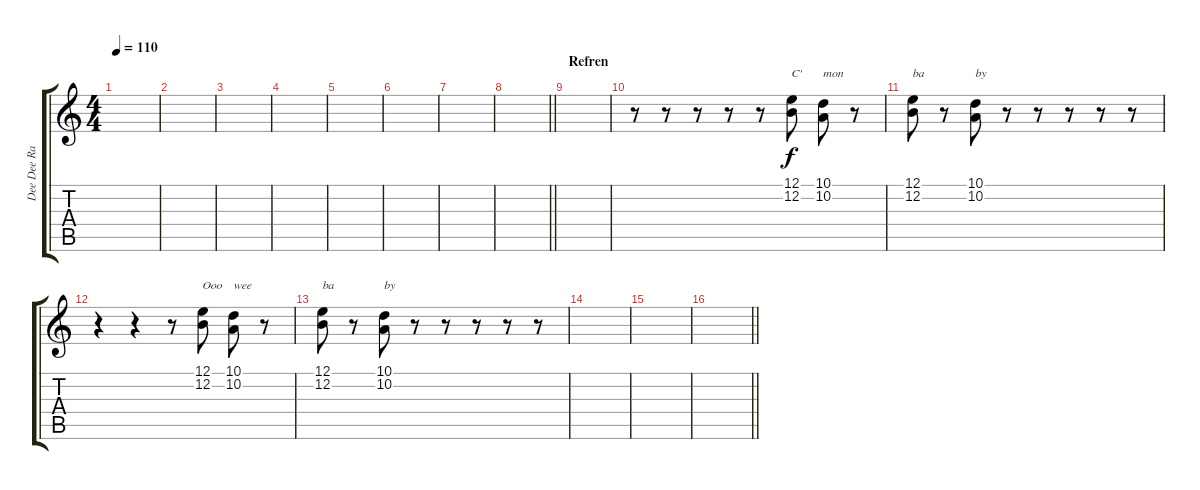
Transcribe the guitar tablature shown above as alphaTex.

\track ("Dee Dee Ramone-Chours" "Dee Dee Ra") {instrument englishhorn}
\staff {score tabs}
\tuning (E4 B3 G3 D3 A2 E2) {hide}
\ts (4 4)
\tempo 110
\clef g2
\ks c
|
|
|
|
|
|
|
\barLineRight lightlight
|
\section ("" "Refren")
|
r.8 r.8 r.8 r.8 r.8 (12.1 12.2).8{txt "C'"} (10.1 10.2).8{txt "mon"} r.8 |
(12.1 12.2).8{txt "ba"} r.8 (10.1 10.2).8{txt "by"} r.8 r.8 r.8 r.8 r.8 |
r.4 r.4 r.8 (12.1 12.2).8{txt "Ooo"} (10.1 10.2).8{txt "wee"} r.8 |
(12.1 12.2).8{txt "ba"} r.8 (10.1 10.2).8{txt "by"} r.8 r.8 r.8 r.8 r.8 |
|
|
\barLineRight lightlight
